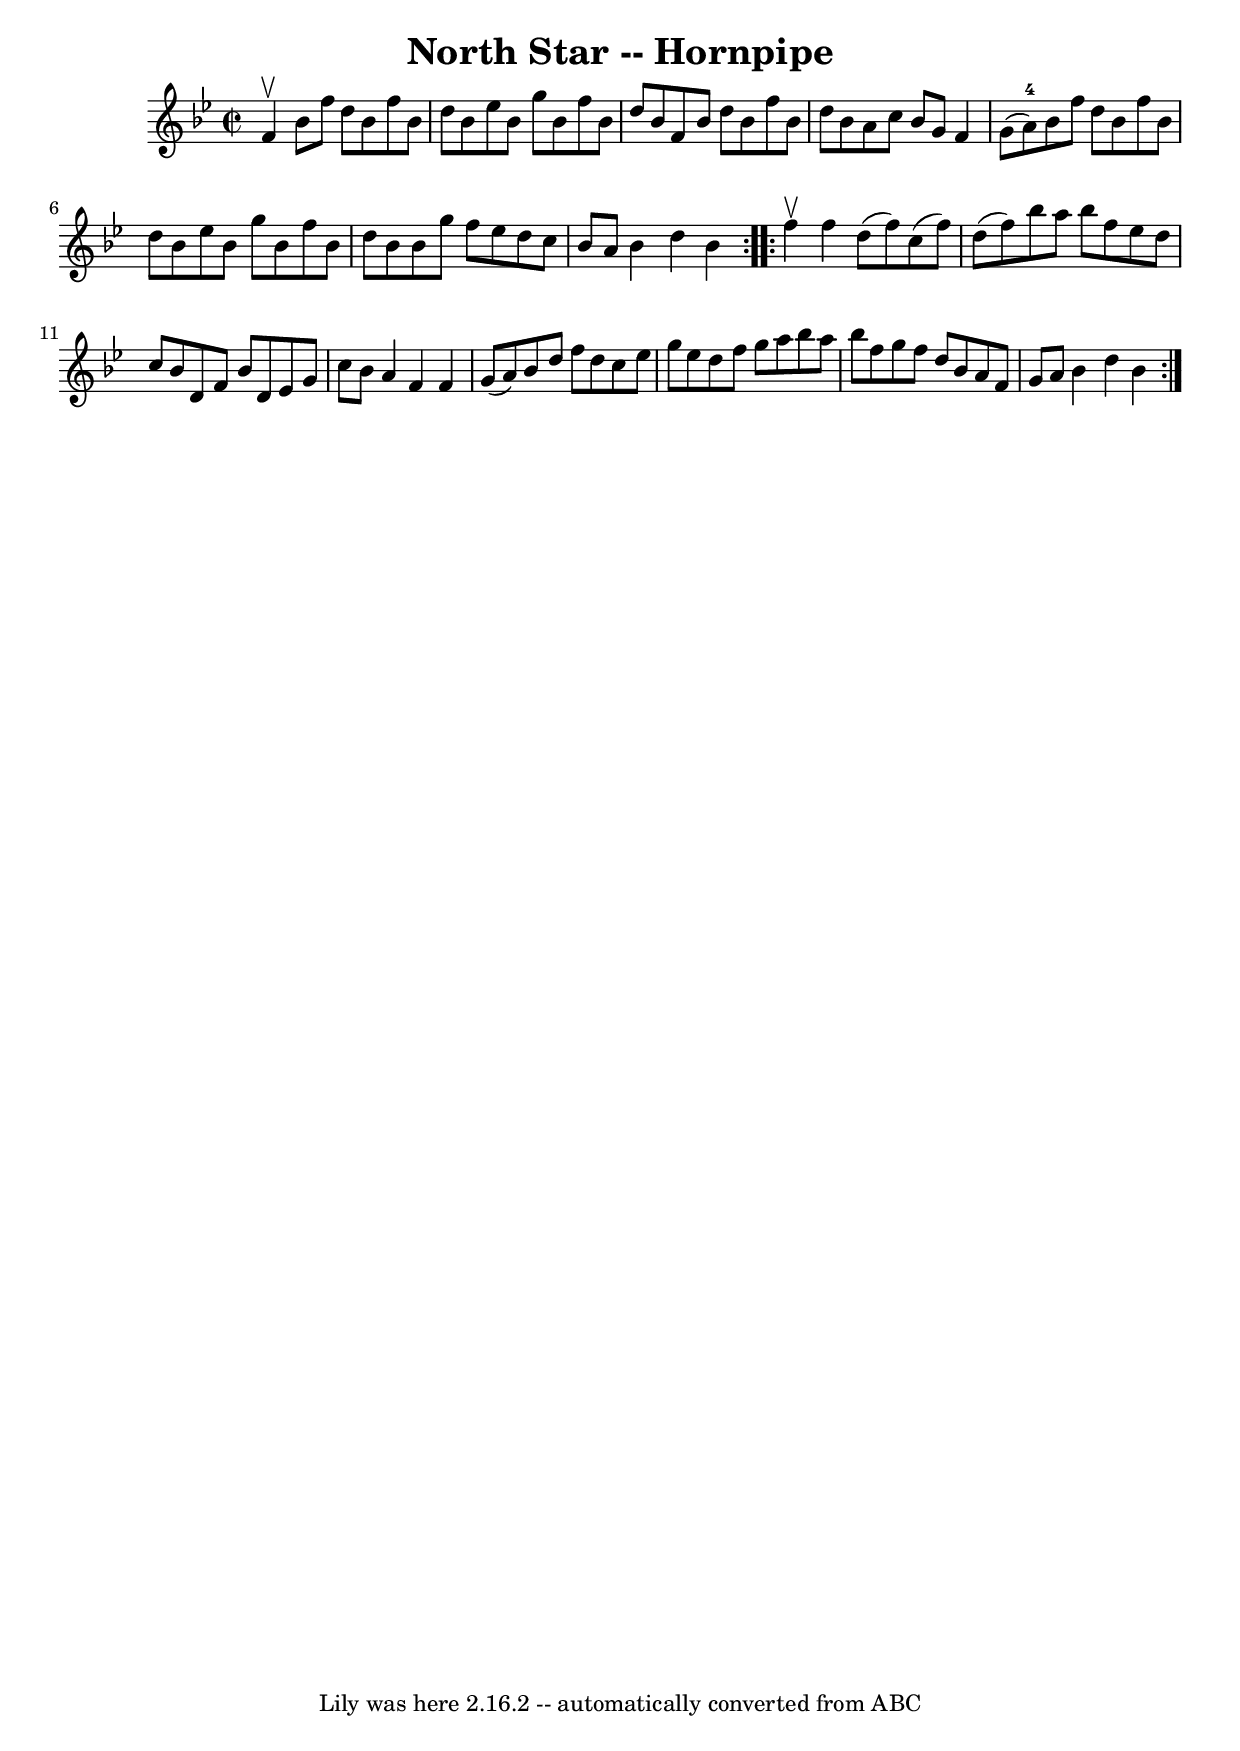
\version "2.7.40"
\include "Mammoth.ily"
\header {
	book = "Cole's 1000 Fiddle Tunes"
	crossRefNumber = "1"
	footnotes = ""
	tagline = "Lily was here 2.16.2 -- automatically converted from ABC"
	title = "North Star -- Hornpipe"
}
voicedefault =  {
\set Score.defaultBarType = "empty"

\repeat volta 2 {
\override Staff.TimeSignature #'style = #'C
 \time 2/2 \key bes \major f'4^\upbow |
 bes'8 f''8 d''8    
bes'8 f''8 bes'8 d''8 bes'8  |
 ees''8 bes'8 g''8    
bes'8 f''8 bes'8 d''8 bes'8  |
 f'8 bes'8 d''8    
bes'8 f''8 bes'8 d''8 bes'8  |
 a'8 c''8 bes'8 g'8 
 f'4 g'8 (a'8-4) |
 bes'8 f''8 d''8 bes'8    
f''8 bes'8 d''8 bes'8  |
 ees''8 bes'8 g''8 bes'8    
f''8 bes'8 d''8 bes'8  |
 bes'8 g''8 f''8 ees''8    
d''8 c''8 bes'8 a'8  |
 bes'4 d''4 bes'4  }     
\repeat volta 2 { f''4^\upbow |
 f''4 d''8 (f''8) c''8 (
 f''8) d''8 (f''8) |
 bes''8 a''8 bes''8 f''8    
ees''8 d''8 c''8 bes'8  |
 d'8 f'8 bes'8 d'8 ees'8 
 g'8 c''8 bes'8  |
 a'4 f'4 f'4 g'8 (a'8) 
|
 bes'8 d''8 f''8 d''8 c''8 ees''8 g''8 ees''8  
|
 d''8 f''8 g''8 a''8 bes''8 a''8 bes''8 f''8  
|
 g''8 f''8 d''8 bes'8 a'8 f'8 g'8 a'8  |
  
 bes'4 d''4 bes'4  }   
}

\score{
    <<

	\context Staff="default"
	{
	    \voicedefault 
	}

    >>
	\layout {
	}
	\midi {}
}
